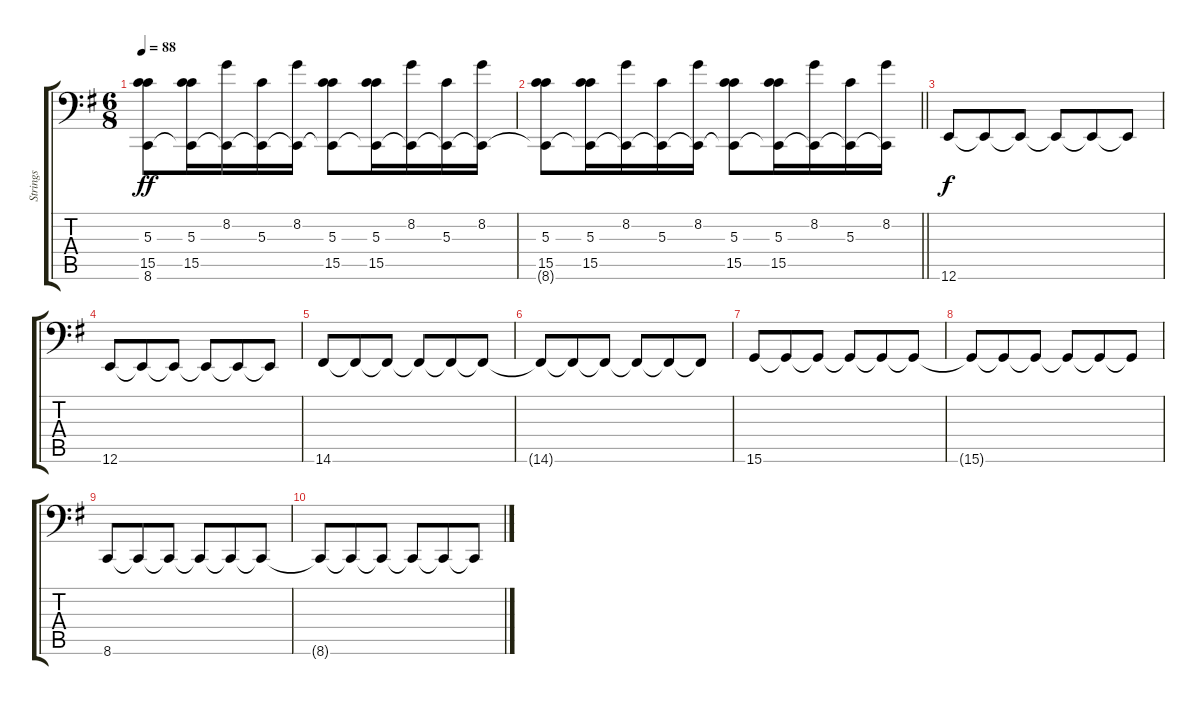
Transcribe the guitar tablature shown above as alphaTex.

\track ("Strings" "Strings") {instrument stringensemble1}
\staff {score tabs}
\tuning (E4 B3 G3 D3 A2 E1) {hide}
\ts (6 8)
\tempo 88
\clef f4
\ks eminor
(5.3 15.5 8.6).8{dy ff} (5.3 15.5 8.6{t}).16 (8.2 8.6{t}).16 (5.3 8.6{t}).16 (8.2 8.6{t}).16 (5.3 15.5 8.6{t}).8 (5.3 15.5 8.6{t}).16 (8.2 8.6{t}).16 (5.3 8.6{t}).16 (8.2 8.6{t}).16 |
\barLineRight lightlight
(5.3 15.5 8.6{t}).8 (5.3 15.5 8.6{t}).16 (8.2 8.6{t}).16 (5.3 8.6{t}).16 (8.2 8.6{t}).16 (5.3 15.5 8.6{t}).8 (5.3 15.5 8.6{t}).16 (8.2 8.6{t}).16 (5.3 8.6{t}).16 (8.2 8.6{t}).16 |
\section ("" "")
12.6.8{dy f} 12.6{t}.8 12.6{t}.8 12.6{t}.8 12.6{t}.8 12.6{t}.8 |
12.6.8 12.6{t}.8 12.6{t}.8 12.6{t}.8 12.6{t}.8 12.6{t}.8 |
14.6.8 14.6{t}.8 14.6{t}.8 14.6{t}.8 14.6{t}.8 14.6{t}.8 |
14.6{t}.8 14.6{t}.8 14.6{t}.8 14.6{t}.8 14.6{t}.8 14.6{t}.8 |
15.6.8 15.6{t}.8 15.6{t}.8 15.6{t}.8 15.6{t}.8 15.6{t}.8 |
15.6{t}.8 15.6{t}.8 15.6{t}.8 15.6{t}.8 15.6{t}.8 15.6{t}.8 |
8.6.8 8.6{t}.8 8.6{t}.8 8.6{t}.8 8.6{t}.8 8.6{t}.8 |
8.6{t}.8 8.6{t}.8 8.6{t}.8 8.6{t}.8 8.6{t}.8 8.6{t}.8
